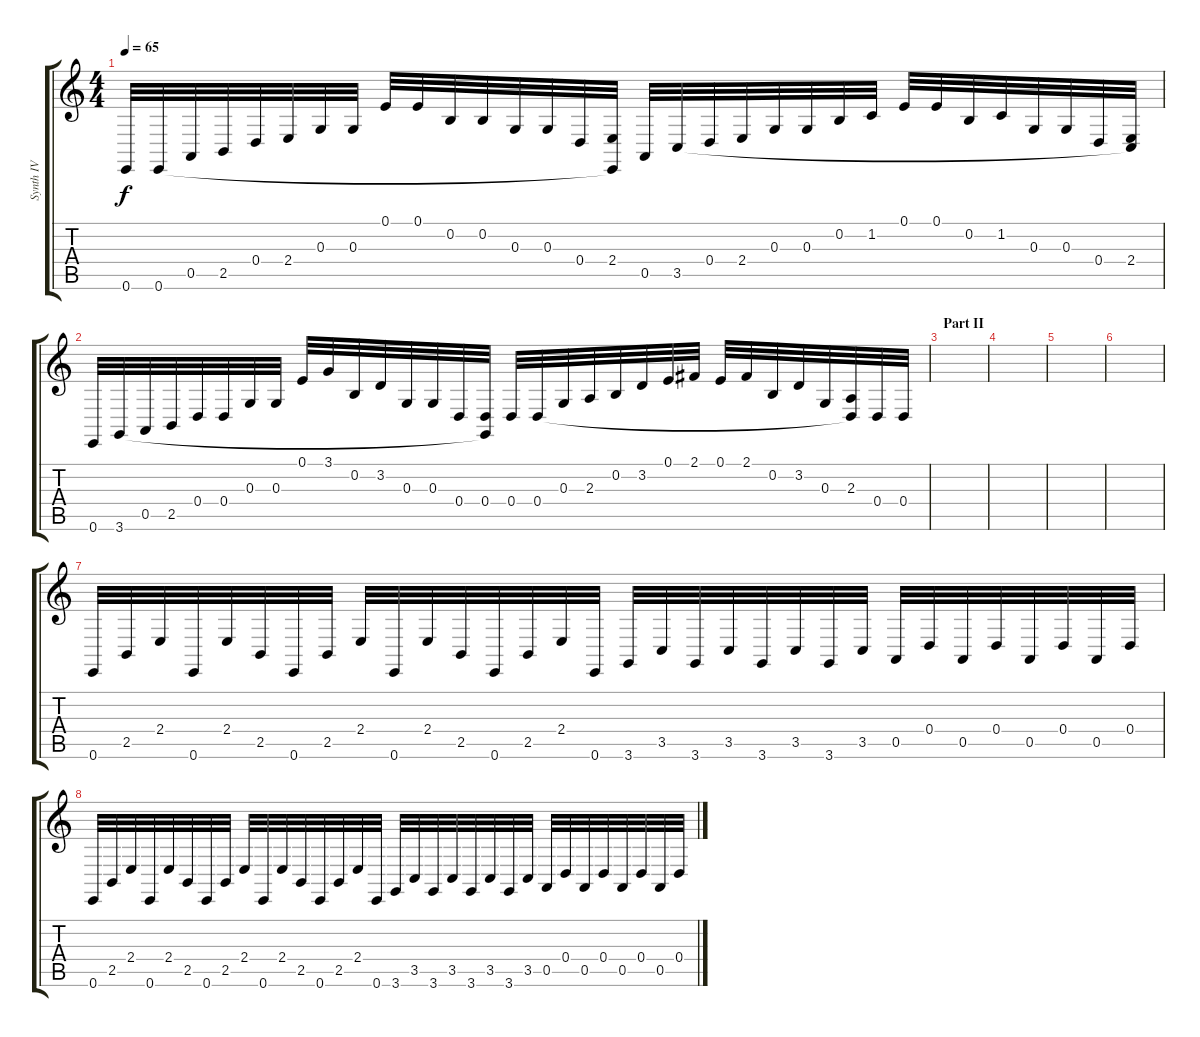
\track ("Synth IV" "Synth IV") {instrument lead8bassandlead}
\staff {score tabs}
\tuning (E4 B3 G3 D3 A2 E2) {hide}
\ts (4 4)
\tempo 65
\clef g2
\ks c
0.6.32{dy f} 0.6.32 0.5.32 2.5.32 0.4.32 2.4.32 0.3.32 0.3.32 0.1.32 0.1.32 0.2.32 0.2.32 0.3.32 0.3.32 0.4.32 (2.4 0.6{t}).32 0.5.32 3.5.32 0.4.32 2.4.32 0.3.32 0.3.32 0.2.32 1.2.32 0.1.32 0.1.32 0.2.32 1.2.32 0.3.32 0.3.32 0.4.32 (2.4 3.5{t}).32 |
0.6.32 3.6.32 0.5.32 2.5.32 0.4.32 0.4.32 0.3.32 0.3.32 0.1.32 3.1.32 0.2.32 3.2.32 0.3.32 0.3.32 0.4.32 (0.4 3.6{t}).32 0.4.32 0.4.32 0.3.32 2.3.32 0.2.32 3.2.32 0.1.32 2.1.32 0.1.32 2.1.32 0.2.32 3.2.32 0.3.32 (2.3 0.4{t}).32 0.4.32 0.4.32 |
\section ("" "Part II")
|
|
|
|
0.6.32{volume 16} 2.5.32 2.4.32 0.6.32 2.4.32 2.5.32 0.6.32 2.5.32 2.4.32 0.6.32 2.4.32 2.5.32 0.6.32 2.5.32 2.4.32 0.6.32 3.6.32 3.5.32 3.6.32 3.5.32 3.6.32 3.5.32 3.6.32 3.5.32 0.5.32 0.4.32 0.5.32 0.4.32 0.5.32 0.4.32 0.5.32 0.4.32 |
0.6.32 2.5.32 2.4.32 0.6.32 2.4.32 2.5.32 0.6.32 2.5.32 2.4.32 0.6.32 2.4.32 2.5.32 0.6.32 2.5.32 2.4.32 0.6.32 3.6.32 3.5.32 3.6.32 3.5.32 3.6.32 3.5.32 3.6.32 3.5.32 0.5.32 0.4.32 0.5.32 0.4.32 0.5.32 0.4.32 0.5.32 0.4.32
